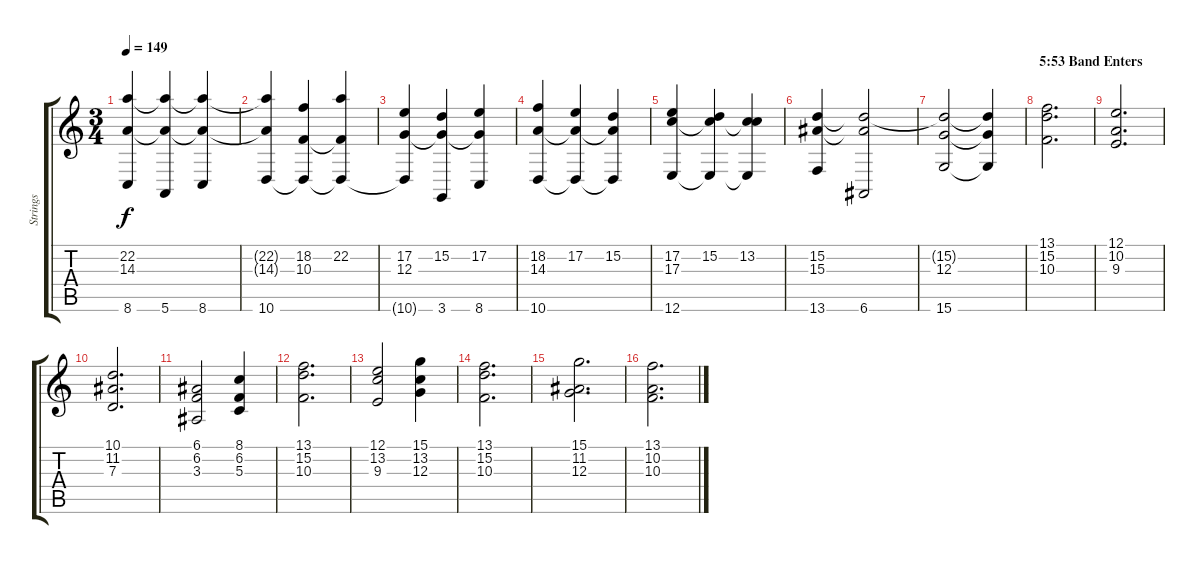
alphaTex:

\track ("Strings" "Strings") {instrument stringensemble1}
\staff {score tabs}
\tuning (E4 B3 G3 D3 A2 E2) {hide}
\ts (3 4)
\tempo 149
\clef g2
\ks c
(22.2{t} 14.3{t} 8.6).4{dy f} (22.2{t} 14.3{t} 5.6).4 (22.2{t} 14.3{t} 8.6).4 |
(22.2{t} 14.3{t} 10.6).4 (18.2 10.3 10.6{t}).4 (22.2 10.3{t} 10.6{t}).4 |
(17.2 12.3 10.6{t}).4 (15.2 12.3{t} 3.6).4 (17.2 12.3{t} 8.6).4 |
(18.2 14.3 10.6).4 (17.2 14.3{t} 10.6{t}).4 (15.2 14.3{t} 10.6{t}).4 |
(17.2 17.3 12.6).4 (15.2 17.3{t} 12.6{t}).4 (13.2 17.3{t} 12.6{t}).4 |
(15.2 15.3 13.6).4 (15.2{t} 15.3{t} 6.6).2 |
(15.2{t} 12.3 15.6).2 (15.2{t} 12.3{t} 15.6{t}).4 |
\section ("" "5:53 Band Enters")
(13.1 15.2 10.3).2{d} |
(12.1 10.2 9.3).2{d} |
(10.1 11.2 7.3).2{d} |
(6.1 6.2 3.3).2 (8.1 6.2 5.3).4 |
(13.1 15.2 10.3).2{d} |
(12.1 13.2 9.3).2 (15.1 13.2 12.3).4 |
(13.1 15.2 10.3).2{d} |
(15.1 11.2 12.3).2{d} |
(13.1 10.2 10.3).2{d}
